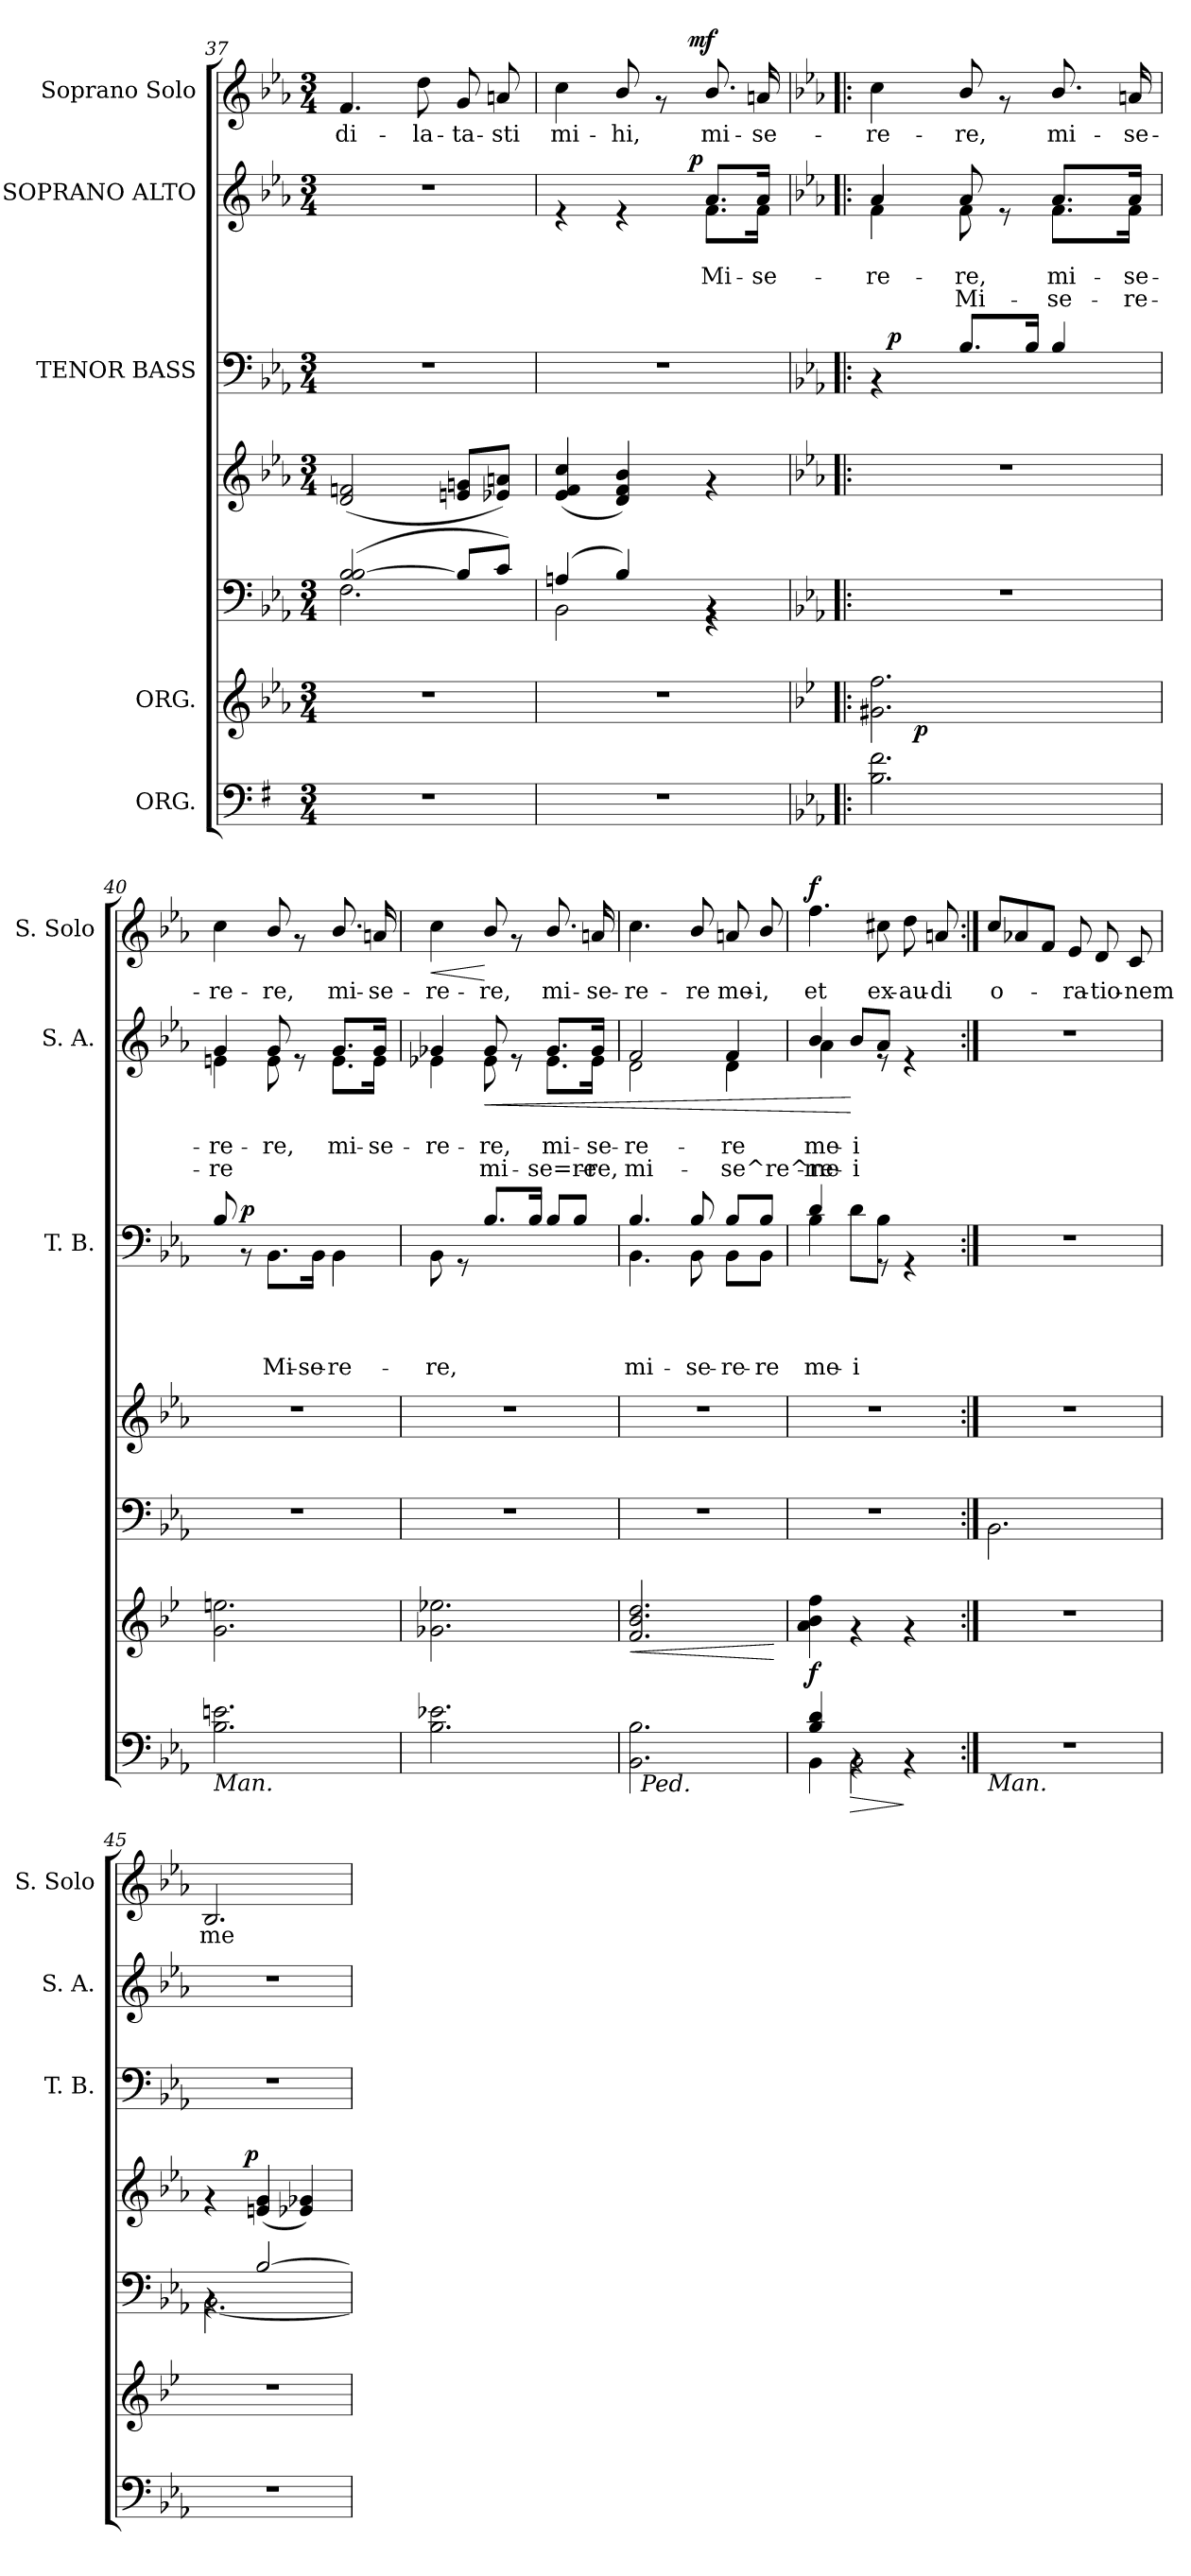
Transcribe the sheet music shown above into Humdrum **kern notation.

**kern	**dynam	**kern	**dynam	**kern	**kern	**dynam	**kern	**text	**text	**text	**text	**dynam	**kern	**text	**text	**text	**dynam	**kern	**text	**dynam
*part7	*part7	*part6	*part6	*part5	*part4	*part4	*part3	*part3	*part3	*part3	*part3	*part3	*part2	*part2	*part2	*part2	*part2	*part1	*part1	*part1
*staff7	*staff7	*staff6	*staff6	*staff5	*staff4	*staff4	*staff3	*staff3	*staff3	*staff3	*staff3	*staff3	*staff2	*staff2	*staff2	*staff2	*staff2	*staff1	*staff1	*staff1
*I"ORG.	*	*I"ORG.	*	*	*	*	*I"TENOR BASS	*	*	*	*	*	*I"SOPRANO ALTO	*	*	*	*	*I"Soprano Solo	*	*
*	*	*	*	*	*	*	*I'T. B.	*	*	*	*	*	*I'S. A.	*	*	*	*	*I'S. Solo	*	*
*clefF4	*	*clefG2	*	*clefF4	*clefG2	*	*clefF4	*	*	*	*	*	*clefG2	*	*	*	*	*clefG2	*	*
*	*	*ITrd-3c-5	*	*ITrd-3c-5	*ITrd-3c-5	*	*ITrd-3c-5	*	*	*	*	*	*ITrd-3c-5	*	*	*	*	*ITrd-3c-5	*	*
*k[f#]	*	*k[b-e-a-d-]	*	*k[b-e-a-d-]	*k[b-e-a-d-]	*	*k[b-e-a-d-]	*	*	*	*	*	*k[b-e-a-d-]	*	*	*	*	*k[b-e-a-d-]	*	*
*G:	*	*A-:	*	*A-:	*A-:	*	*A-:	*	*	*	*	*	*A-:	*	*	*	*	*A-:	*	*
*M3/4	*	*M3/4	*	*M3/4	*M3/4	*	*M3/4	*	*	*	*	*	*M3/4	*	*	*	*	*M3/4	*	*
=37	=37	=37	=37	=37	=37	=37	=37	=37	=37	=37	=37	=37	=37	=37	=37	=37	=37	=37	=37	=37
*	*	*	*	*^	*	*	*	*	*	*	*	*	*	*	*	*	*	*	*	*
!	!	!	!	!	!	!	!	!	!	!	!	!	!	!	!	!	!	!	!	!LO:LY:b	!
2.r	.	2.r	.	(2e-/ [>2e-/	2.B-\	(<2g/ 2b-X/	.	2.r	.	.	.	.	.	2.r	.	.	.	.	4.b-/	di-	.
!	!	!	!	!	!	!	!	!	!	!	!	!	!	!	!	!	!	!	!	!LO:LY:b	!
.	.	.	.	.	.	.	.	.	.	.	.	.	.	.	.	.	.	.	8gg\	-la-	.
!	!	!	!	!	!	!	!	!	!	!	!	!	!	!	!	!	!	!	!	!LO:LY:b	!
.	.	.	.	8e-/L]	.	8an/ 8ccn/L	.	.	.	.	.	.	.	.	.	.	.	.	8cc/	-ta-	.
!	!	!	!	!	!	!	!	!	!	!	!	!	!	!	!	!	!	!	!	!LO:LY:b	!
.	.	.	.	8f/J)	.	8a-X/ 8ddn/J)	.	.	.	.	.	.	.	.	.	.	.	.	8ddn/	-sti	.
=38	=38	=38	=38	=38	=38	=38	=38	=38	=38	=38	=38	=38	=38	=38	=38	=38	=38	=38	=38	=38	=38
*	*	*	*	*	*	*	*	*	*	*	*	*	*	*^	*	*	*	*	*	*	*
!	!	!	!	!	!	!	!	!	!	!	!	!	!	!	!	!	!	!	!	!	!LO:LY:b	!
*	*	*	*	*	*	*	*	*	*	*	*	*	*	*	*^	*	*	*	*	*^	*	*
2.r	.	2.r	.	(4dn/	2E-\	(<4a-/ 4b-/ 4ff/	.	2.r	.	.	.	.	.	4rd	2ryy	4...ryy	.	.	.	.	4ff\	4...ryy	mi-	.
!	!	!	!	!	!	!	!	!	!	!	!	!	!	!	!	!	!	!	!	!	!	!	!LO:LY:b	!
.	.	.	.	4e-/)	.	4g/ 4b-/ 4ee-/)	.	.	.	.	.	.	.	4rd	.	.	.	.	.	.	8ee-/	.	-hi,	.
.	.	.	.	.	.	.	.	.	.	.	.	.	.	.	.	.	.	.	.	.	8rf	.	.	.
!	!	!	!	!	!	!	!	!	!	!	!	!	!	!	!	!	!	!	!	!LO:DY:a	!	!	!	!LO:DY:a
.	.	.	.	.	.	.	.	.	.	.	.	.	.	.	.	4ryy	.	.	.	p	.	4ryy	.	mf
!	!	!	!	!	!	!	!	!	!	!	!	!	!	!	!	!	!	!LO:LY:b	!	!	!	!	!LO:LY:b	!
.	.	.	.	4rAA	4rFF	4rf	.	.	.	.	.	.	.	8.dd-/L	8.b-\L	.	.	Mi-	.	.	8.ee-/	.	mi-	.
!	!	!	!	!	!	!	!	!	!	!	!	!	!	!	!	!	!	!LO:LY:b	!	!	!	!	!LO:LY:b	!
.	.	.	.	.	.	.	.	.	.	.	.	.	.	16dd-/Jk	16b-\Jk	.	.	-se-	.	.	16ddn/	.	-se-	.
.	.	.	.	.	.	.	.	.	.	.	.	.	.	.	.	32ryy	.	.	.	.	.	32ryy	.	.
*	*	*	*	*	*	*	*	*	*	*	*	*	*	*v	*v	*v	*	*	*	*	*	*	*	*
*	*	*	*	*v	*v	*	*	*	*	*	*	*	*	*	*	*	*	*	*v	*v	*	*
!!LO:PB:g=z
=39!|:	=39!|:	=39!|:	=39!|:	=39!|:	=39!|:	=39!|:	=39!|:	=39!|:	=39!|:	=39!|:	=39!|:	=39!|:	=39!|:	=39!|:	=39!|:	=39!|:	=39!|:	=39!|:	=39!|:	=39!|:
*k[b-e-a-]	*	*k[b-e-a-]	*	*	*	*	*	*	*	*	*	*	*	*	*	*	*	*	*	*
*E-:	*	*E-:	*	*	*	*	*	*	*	*	*	*	*	*	*	*	*	*	*	*
*	*	*	*	*^	*	*	*	*	*	*	*	*	*^	*	*	*	*	*^	*	*
*	*	*	*	*	*	*	*	*	*	*	*	*	*	*	*^	*	*	*	*	*	*	*	*
!	!	!	!	!	!	!	!	!	!	!	!	!	!	!	!	!	!	!LO:LY:b	!	!	!	!	!LO:LY:b	!
*	*	*	*	*	*	*	*	*	*	*	*	*	*	*	*v	*v	*	*	*	*	*	*	*	*
*	*	*^	*	*v	*v	*	*	*^	*	*	*	*	*	*	*	*	*	*	*	*v	*v	*	*
2.B-\ 2.f\	.	2.cc#X\ 2.bb-\	16.ryy	.	2.r	2.r	.	4rAA	32ryy	.	.	.	.	.	4dd-/	4b-\	.	-re-	.	.	4ff\	-re-	.
!	!	!	!	!	!	!	!	!	!	!	!	!	!	!LO:DY:a	!	!	!	!	!	!	!	!	!
.	.	.	.	.	.	.	.	.	2ryy	.	.	.	.	p	.	.	.	.	.	.	.	.	.
!	!	!	!	!LO:DY:b	!	!	!	!	!	!	!	!	!	!	!	!	!	!	!	!	!	!	!
.	.	.	2ryy	p	.	.	.	.	.	.	.	.	.	.	.	.	.	.	.	.	.	.	.
!	!	!	!	!	!	!	!	!	!	!	!	!	!	!	!	!	!	!LO:LY:b	!LO:LY:b	!	!	!LO:LY:b	!
.	.	.	.	.	.	.	.	8.e-/L	.	.	.	.	.	.	8dd-/	8b-\	.	-re,	Mi-	.	8ee-/	-re,	.
.	.	.	.	.	.	.	.	.	.	.	.	.	.	.	8rd	8ryy	.	.	.	.	8rf	.	.
.	.	.	.	.	.	.	.	16e-/Jk	.	.	.	.	.	.	.	.	.	.	.	.	.	.	.
!	!	!	!	!	!	!	!	!	!	!	!	!	!	!	!	!	!	!LO:LY:b	!LO:LY:b	!	!	!LO:LY:b	!
.	.	.	.	.	.	.	.	4e-/	.	.	.	.	.	.	8.dd-/L	8.b-\L	.	mi-	-se-	.	8.ee-/	mi-	.
.	.	.	.	.	.	.	.	.	8..ryy	.	.	.	.	.	.	.	.	.	.	.	.	.	.
.	.	.	8ryy	.	.	.	.	.	.	.	.	.	.	.	.	.	.	.	.	.	.	.	.
!	!	!	!	!	!	!	!	!	!	!	!	!	!	!	!	!	!	!LO:LY:b	!LO:LY:b	!	!	!LO:LY:b	!
.	.	.	.	.	.	.	.	.	.	.	.	.	.	.	16dd-/Jk	16b-\Jk	.	-se-	-re-	.	16ddn/	-se-	.
.	.	.	32ryy	.	.	.	.	.	.	.	.	.	.	.	.	.	.	.	.	.	.	.	.
=40	=40	=40	=40	=40	=40	=40	=40	=40	=40	=40	=40	=40	=40	=40	=40	=40	=40	=40	=40	=40	=40	=40	=40
!LO:TX:b:i:t=Man.	!	!	!	!	!	!	!	!	!	!	!	!	!	!	!	!	!	!	!	!	!	!	!
!	!	!	!	!	!	!	!	!	!	!	!	!	!	!	!	!	!	!LO:LY:b	!LO:LY:b	!	!	!LO:LY:b	!
*	*	*v	*v	*	*	*	*	*v	*v	*	*	*	*	*	*	*	*	*	*	*	*	*	*
2.B-\ 2.en\	.	2.cc\ 2.aan\	.	2.r	2.r	.	8e-/	.	.	.	.	.	4cc/	4an\	.	-re-	-re	.	4ff\	-re-	.
!	!	!	!	!	!	!	!	!	!	!	!	!LO:DY:b	!	!	!	!	!	!	!	!	!
.	.	.	.	.	.	.	8rAA	.	.	.	.	p	.	.	.	.	.	.	.	.	.
!	!	!	!	!	!	!	!	!	!	!	!LO:LY:b	!	!	!	!	!LO:LY:b	!	!	!	!LO:LY:b	!
.	.	.	.	.	.	.	8.E-\L	.	.	.	Mi-	.	8cc/	8a\	.	-re,	.	.	8ee-/	-re,	.
.	.	.	.	.	.	.	.	.	.	.	.	.	8rd	8ryy	.	.	.	.	8rf	.	.
!	!	!	!	!	!	!	!	!	!	!	!LO:LY:b	!	!	!	!	!	!	!	!	!	!
.	.	.	.	.	.	.	16E-\Jk	.	.	.	-se-	.	.	.	.	.	.	.	.	.	.
!	!	!	!	!	!	!	!	!	!	!	!LO:LY:b	!	!	!	!	!LO:LY:b	!	!	!	!LO:LY:b	!
.	.	.	.	.	.	.	4E-\	.	.	.	-re-	.	8.cc/L	8.a\L	.	mi-	.	.	8.ee-/	mi-	.
!	!	!	!	!	!	!	!	!	!	!	!	!	!	!	!	!LO:LY:b	!	!	!	!LO:LY:b	!
.	.	.	.	.	.	.	.	.	.	.	.	.	16cc/Jk	16a\Jk	.	-se-	.	.	16ddn/	-se-	.
=41	=41	=41	=41	=41	=41	=41	=41	=41	=41	=41	=41	=41	=41	=41	=41	=41	=41	=41	=41	=41	=41
!	!	!	!	!	!	!	!	!	!	!	!LO:LY:b	!	!	!	!	!LO:LY:b	!	!	!	!LO:LY:b	!LO:HP:b
2.B-\ 2.e-X\	.	2.cc-X\ 2.aa-X\	.	2.r	2.r	.	8E-\	.	.	.	-re,	.	4cc-X/	4a-X\	.	-re-	.	.	4ff\	-re-	<
.	.	.	.	.	.	.	8rFF	.	.	.	.	.	.	.	.	.	.	.	.	.	.
!	!	!	!	!	!	!	!	!	!	!	!	!	!	!	!	!LO:LY:b	!LO:LY:b	!LO:HP:b	!	!LO:LY:b	!
.	.	.	.	.	.	.	8.e-/L	.	.	.	.	.	8cc-/	8a-\	.	-re,	mi-	<	8ee-/	-re,	[
.	.	.	.	.	.	.	.	.	.	.	.	.	8rd	8ryy	.	.	.	.	8rf	.	.
.	.	.	.	.	.	.	16e-/Jk	.	.	.	.	.	.	.	.	.	.	.	.	.	.
!	!	!	!	!	!	!	!	!	!	!	!	!	!	!	!	!LO:LY:b	!LO:LY:b	!	!	!LO:LY:b	!
.	.	.	.	.	.	.	8e-/L	.	.	.	.	.	8.cc-/L	8.a-\L	.	mi-	-se=re-	.	8.ee-/	mi-	.
.	.	.	.	.	.	.	8e-/J	.	.	.	.	.	.	.	.	.	.	.	.	.	.
!	!	!	!	!	!	!	!	!	!	!	!	!	!	!	!	!LO:LY:b	!LO:LY:b	!	!	!LO:LY:b	!
.	.	.	.	.	.	.	.	.	.	.	.	.	16cc-/Jk	16a-\Jk	.	-se-	-re,	.	16ddn/	-se-	.
=42	=42	=42	=42	=42	=42	=42	=42	=42	=42	=42	=42	=42	=42	=42	=42	=42	=42	=42	=42	=42	=42
!	!	!	!LO:HP:b	!	!	!	!	!	!	!	!LO:LY:b	!	!	!	!	!LO:LY:b	!LO:LY:b	!	!	!LO:LY:b	!
*^	*	*	*	*	*	*	*^	*	*	*	*	*	*	*	*	*	*	*	*	*	*
2.BB-\ 2.B-\	32ryy	.	2.b-/ 2.ee-/ 2.gg/	<	2.r	2.r	.	4.e-/	4.E-\	.	.	.	mi-	.	2b-/	2g\	.	-re-	mi-	.	4.ff\	-re-	.
!	!LO:TX:b:i:t=Ped.	!	!	!	!	!	!	!	!	!	!	!	!	!	!	!	!	!	!	!	!	!	!
.	2ryy	.	.	.	.	.	.	.	.	.	.	.	.	.	.	.	.	.	.	.	.	.	.
!	!	!	!	!	!	!	!	!	!	!	!	!	!LO:LY:b	!	!	!	!	!	!	!	!	!LO:LY:b	!
.	.	.	.	.	.	.	.	8e-/	8E-\	.	.	.	-se-	.	.	.	.	.	.	.	8ee-/	-re	.
!	!	!	!	!	!	!	!	!	!	!	!	!	!LO:LY:b	!	!	!	!	!LO:LY:b	!LO:LY:b	!	!	!LO:LY:b	!
.	.	.	.	.	.	.	.	8e-/L	8E-\L	.	.	.	-re-	.	4b-/	4g\	.	-re	-se^re^re-	.	8ddn/	me-	.
.	8..ryy	.	.	.	.	.	.	.	.	.	.	.	.	.	.	.	.	.	.	.	.	.	.
!	!	!	!	!	!	!	!	!	!	!	!	!	!LO:LY:b	!	!	!	!	!	!	!	!	!LO:LY:b	!
.	.	.	.	.	.	.	.	8e-/J	8E-\J	.	.	.	-re	.	.	.	.	.	.	.	8ee-/	-i,	.
*	*	*	*	*	*	*	*	*v	*v	*	*	*	*	*	*	*	*	*	*	*	*	*	*
*	*	*	*	*	*	*	*	*	*	*	*	*	*	*v	*v	*	*	*	*	*	*	*
.	.	.	.	[	.	.	.	.	.	.	.	.	.	.	.	.	.	.	.	.	.
=43	=43	=43	=43	=43	=43	=43	=43	=43	=43	=43	=43	=43	=43	=43	=43	=43	=43	=43	=43	=43	=43
*	*	*	*	*	*	*	*	*^	*	*	*	*	*	*	*	*	*	*	*	*	*
!	!	!LO:DY:a	!	!	!	!	!	!	!	!	!	!	!LO:LY:b	!	!	!	!LO:LY:b	!LO:LY:b	!	!	!LO:LY:b	!LO:DY:a
*	*	*	*	*	*	*	*	*	*	*	*	*	*	*	*^	*	*	*	*	*	*	*
4B-/ 4d/	4BB-\	f	4dd\ 4ee-\ 4bb-\	.	2.r	2.r	.	4g/	4e-\	.	.	.	me-	.	4ee-/	4dd-\	.	me-	me-	.	4.bb-\	et	f
!	!	!LO:HP:b	!	!	!	!	!	!	!	!	!	!	!LO:LY:b	!	!	!	!	!LO:LY:b	!LO:LY:b	!	!	!	!
4rAA	2BB-\	>	4rf	.	.	.	.	8g\L	8ryy	.	.	.	i	.	8ee-/L	8ryy	.	i	-i	[	.	.	.
!	!	!	!	!	!	!	!	!	!	!	!	!	!	!	!	!	!	!	!	!	!	!LO:LY:b	!
.	.	.	.	.	.	.	.	8e-\J	8rFF	.	.	.	.	.	8dd-/J	8rd	.	.	.	.	8ff#X\	ex-	.
!	!	!	!	!	!	!	!	!	!	!	!	!	!	!	!	!	!	!	!	!	!	!LO:LY:b	!
4rAA	.	]	4rf	.	.	.	.	4rFF	4ryy	.	.	.	.	.	4rd	4ryy	.	.	.	.	8gg\	-au-	.
!	!	!	!	!	!	!	!	!	!	!	!	!	!	!	!	!	!	!	!	!	!	!LO:LY:b	!
.	.	.	.	.	.	.	.	.	.	.	.	.	.	.	.	.	.	.	.	.	8ddn/	-di	.
*	*	*	*	*	*	*	*	*v	*v	*	*	*	*	*	*	*	*	*	*	*	*	*	*
*v	*v	*	*	*	*	*	*	*	*	*	*	*	*	*v	*v	*	*	*	*	*	*	*
!!LO:PB:g=z
=44:|!	=44:|!	=44:|!	=44:|!	=44:|!	=44:|!	=44:|!	=44:|!	=44:|!	=44:|!	=44:|!	=44:|!	=44:|!	=44:|!	=44:|!	=44:|!	=44:|!	=44:|!	=44:|!	=44:|!	=44:|!
!LO:TX:b:i:t=Man.	!	!	!	!	!	!	!	!	!	!	!	!	!	!	!	!	!	!	!	!
!	!	!	!	!	!	!	!	!	!	!	!	!	!	!	!	!	!	!	!LO:LY:b	!
2.r	.	2.r	.	2.E-\	2.r	.	2.r	.	.	.	.	.	2.r	.	.	.	.	8ff/L	o-	.
.	.	.	.	.	.	.	.	.	.	.	.	.	.	.	.	.	.	8dd-X/	.	.
.	.	.	.	.	.	.	.	.	.	.	.	.	.	.	.	.	.	8b-/J	.	.
!	!	!	!	!	!	!	!	!	!	!	!	!	!	!	!	!	!	!	!LO:LY:b	!
.	.	.	.	.	.	.	.	.	.	.	.	.	.	.	.	.	.	8a-/	-ra-	.
!	!	!	!	!	!	!	!	!	!	!	!	!	!	!	!	!	!	!	!LO:LY:b	!
.	.	.	.	.	.	.	.	.	.	.	.	.	.	.	.	.	.	8g/	-tio-	.
!	!	!	!	!	!	!	!	!	!	!	!	!	!	!	!	!	!	!	!LO:LY:b	!
.	.	.	.	.	.	.	.	.	.	.	.	.	.	.	.	.	.	8f/	-nem	.
=45	=45	=45	=45	=45	=45	=45	=45	=45	=45	=45	=45	=45	=45	=45	=45	=45	=45	=45	=45	=45
*	*	*	*	*^	*	*	*	*	*	*	*	*	*	*	*	*	*	*	*	*
!	!	!	!	!	!	!	!	!	!	!	!	!	!	!	!	!	!	!	!	!LO:LY:b	!
*	*	*	*	*	*	*^	*	*	*	*	*	*	*	*	*	*	*	*	*	*	*
2.r	.	2.r	.	4rAA	[<2.E-\	4rf	8..ryy	.	2.r	.	.	.	.	.	2.r	.	.	.	.	2.e-/	me-	.
!	!	!	!	!	!	!	!	!LO:DY:a	!	!	!	!	!	!	!	!	!	!	!	!	!	!
.	.	.	.	.	.	.	2ryy	p	.	.	.	.	.	.	.	.	.	.	.	.	.	.
.	.	.	.	[>2e-/	.	(<4an/ 4cc/	.	.	.	.	.	.	.	.	.	.	.	.	.	.	.	.
.	.	.	.	.	.	4a-X/ 4cc-X/)	.	.	.	.	.	.	.	.	.	.	.	.	.	.	.	.
.	.	.	.	.	.	.	32ryy	.	.	.	.	.	.	.	.	.	.	.	.	.	.	.
*	*	*	*	*v	*v	*	*	*	*	*	*	*	*	*	*	*	*	*	*	*	*	*
*	*	*	*	*	*v	*v	*	*	*	*	*	*	*	*	*	*	*	*	*	*	*
=	=	=	=	=	=	=	=	=	=	=	=	=	=	=	=	=	=	=	=	=
*-	*-	*-	*-	*-	*-	*-	*-	*-	*-	*-	*-	*-	*-	*-	*-	*-	*-	*-	*-	*-
